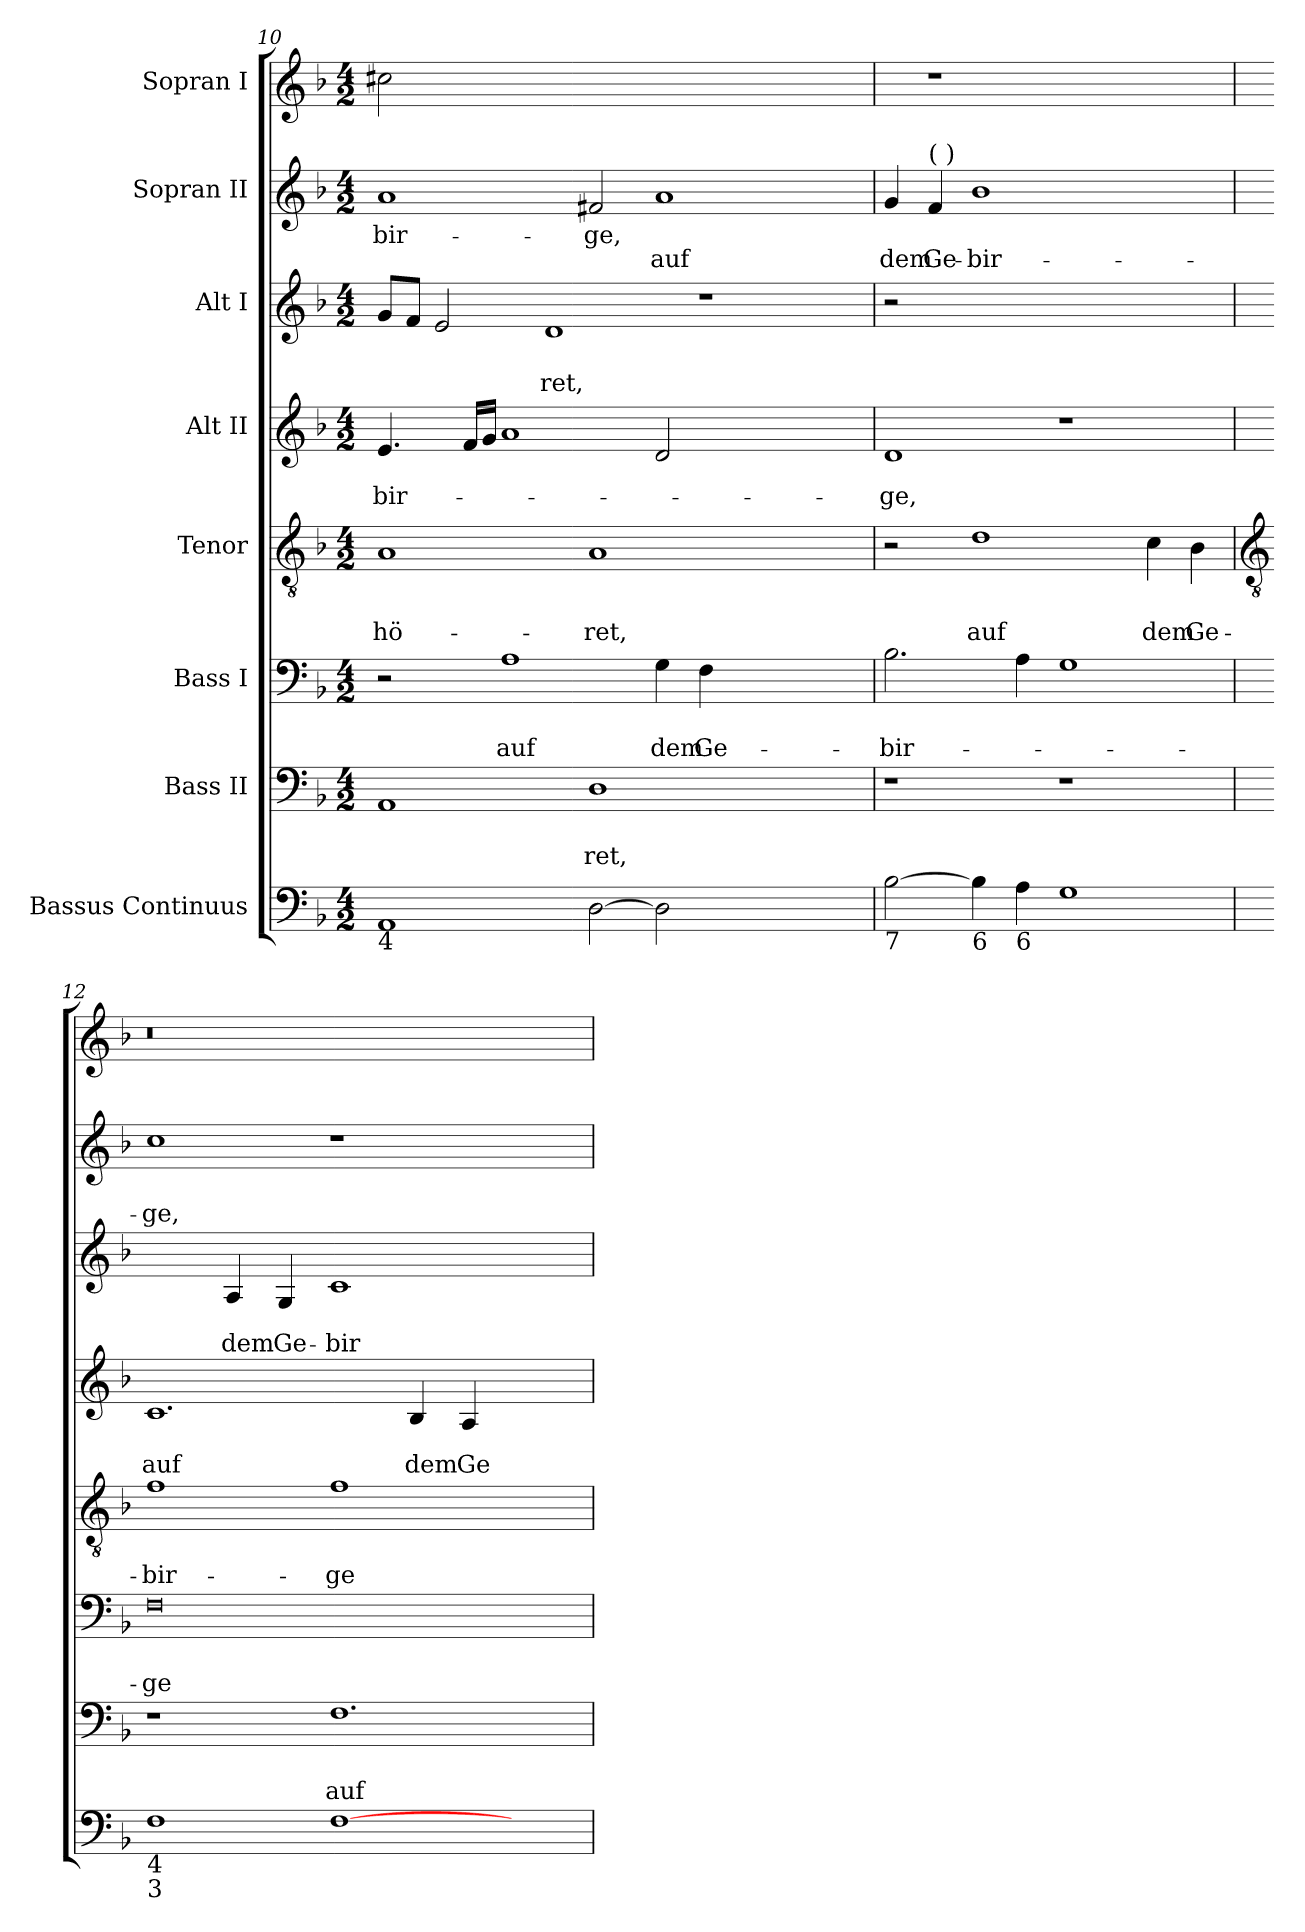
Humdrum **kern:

**kern	**kern	**text	**text	**kern	**text	**text	**kern	**text	**text	**kern	**text	**text	**kern	**text	**text	**kern	**text	**text	**kern	**text
*part8	*part7	*part7	*part7	*part6	*part6	*part6	*part5	*part5	*part5	*part4	*part4	*part4	*part3	*part3	*part3	*part2	*part2	*part2	*part1	*part1
*staff8	*staff7	*staff7	*staff7	*staff6	*staff6	*staff6	*staff5	*staff5	*staff5	*staff4	*staff4	*staff4	*staff3	*staff3	*staff3	*staff2	*staff2	*staff2	*staff1	*staff1
*I"Bassus Continuus	*I"Bass II	*	*	*I"Bass I	*	*	*I"Tenor	*	*	*I"Alt II	*	*	*I"Alt I	*	*	*I"Sopran II	*	*	*I"Sopran I	*
*clefF4	*clefF4	*	*	*clefF4	*	*	*clefGv2	*	*	*clefG2	*	*	*clefG2	*	*	*clefG2	*	*	*clefG2	*
*k[b-]	*k[b-]	*	*	*k[b-]	*	*	*k[b-]	*	*	*k[b-]	*	*	*k[b-]	*	*	*k[b-]	*	*	*k[b-]	*
*F:	*F:	*	*	*F:	*	*	*F:	*	*	*F:	*	*	*F:	*	*	*F:	*	*	*F:	*
*M4/2	*M4/2	*	*	*M4/2	*	*	*M4/2	*	*	*M4/2	*	*	*M4/2	*	*	*M4/2	*	*	*M4/2	*
=10	=10	=10	=10	=10	=10	=10	=10	=10	=10	=10	=10	=10	=10	=10	=10	=10	=10	=10	=10	=10
!LO:TX:b:t=4	!	!	!	!	!	!	!	!	!	!	!	!	!	!	!	!	!	!	!	!
!	!	!	!	!	!	!	!	!	!LO:LY:b	!	!	!LO:LY:b	!	!	!	!	!LO:LY:b	!	!	!
1AA	1AA	.	.	2r	.	.	1A	.	-hö-	4.e	.	-bir-	8gL	.	.	1a	-bir-	.	2cc#X	.
.	.	.	.	.	.	.	.	.	.	.	.	.	8fJ	.	.	.	.	.	.	.
.	.	.	.	.	.	.	.	.	.	.	.	.	2e	.	.	.	.	.	.	.
.	.	.	.	.	.	.	.	.	.	16fLL	.	.	.	.	.	.	.	.	.	.
.	.	.	.	.	.	.	.	.	.	16gJJ	.	.	.	.	.	.	.	.	.	.
!	!	!	!	!	!	!LO:LY:b	!	!	!	!	!	!	!	!	!	!	!	!	!	!LO:LY:b
.	.	.	.	1A	.	auf	.	.	.	1a	.	.	.	.	.	.	.	.	[1ddyy	ret,
!	!	!	!	!	!	!	!	!	!	!	!	!	!	!	!LO:LY:b	!	!	!	!	!
.	.	.	.	.	.	.	.	.	.	.	.	.	1d	.	-ret,	.	.	.	.	.
!	!	!	!LO:LY:b	!	!	!	!	!	!LO:LY:b	!	!	!	!	!	!	!	!LO:LY:b	!	!	!
[2D	1D	.	-ret,	.	.	.	1A	.	-ret,	.	.	.	.	.	.	2f#X	-ge,	.	.	.
!	!	!	!	!	!	!LO:LY:b	!	!	!	!	!	!	!	!	!	!	!	!LO:LY:b	!	!
2D]	.	.	.	4G	.	dem	.	.	.	2d	.	.	.	.	.	1a	.	auf	2.ddyy_	.
!	!	!	!	!	!	!LO:LY:b	!	!	!	!	!	!	!	!	!	!	!	!	!	!
.	.	.	.	4F	.	Ge-	.	.	.	.	.	.	1r	.	.	.	.	.	.	.
2.ryy	2.ryy	.	.	2.ryy	.	.	2.ryy	.	.	2.ryy	.	.	.	.	.	.	.	.	.	.
.	.	.	.	.	.	.	.	.	.	.	.	.	.	.	.	.	.	.	2ryy	.
.	.	.	.	.	.	.	.	.	.	.	.	.	.	.	.	4ryy	.	.	.	.
=11	=11	=11	=11	=11	=11	=11	=11	=11	=11	=11	=11	=11	=11	=11	=11	=11	=11	=11	=11	=11
!LO:TX:b:t=7	!	!	!	!	!	!	!	!	!	!	!	!	!	!	!	!	!	!	!	!
!	!	!	!	!	!	!LO:LY:b	!	!	!	!	!	!LO:LY:b	!	!	!	!	!	!LO:LY:b	!	!
[2B-	1r	.	.	2.B-	.	-bir-	2r	.	.	1d	.	-ge,	2r	.	.	4g	.	dem	4ddyy]	.
!	!	!	!	!	!	!	!	!	!	!	!	!	!	!	!	!LO:TX:a:t=(  )	!	!	!	!
!	!	!	!	!	!	!	!	!	!	!	!	!	!	!	!	!	!	!LO:LY:b	!	!
.	.	.	.	.	.	.	.	.	.	.	.	.	.	.	.	4f	.	Ge-	1r	.
!LO:TX:b:t=6	!	!	!	!	!	!	!	!	!	!	!	!	!	!	!	!	!	!	!	!
!	!	!	!	!	!	!	!	!	!LO:LY:b	!	!	!	!	!	!LO:LY:b	!	!	!LO:LY:b	!	!
4B-]	.	.	.	.	.	.	1d	.	auf	.	.	.	[2B-yy	.	auf___	1b-	.	-bir-	.	.
!LO:TX:b:t=6	!	!	!	!	!	!	!	!	!	!	!	!	!	!	!	!	!	!	!	!
4A	.	.	.	4A	.	.	.	.	.	.	.	.	.	.	.	.	.	.	.	.
1G	1r	.	.	1G	.	.	.	.	.	1r	.	.	1ryy	.	.	.	.	.	.	.
.	.	.	.	.	.	.	.	.	.	.	.	.	.	.	.	.	.	.	2.ryy	.
!	!	!	!	!	!	!	!	!	!LO:LY:b	!	!	!	!	!	!	!	!	!	!	!
.	.	.	.	.	.	.	4c	.	dem	.	.	.	.	.	.	2ryy	.	.	.	.
!	!	!	!	!	!	!	!	!	!LO:LY:b	!	!	!	!	!	!	!	!	!	!	!
.	.	.	.	.	.	.	4B-	.	Ge-	.	.	.	.	.	.	.	.	.	.	.
!!LO:LB:g=z
=12	=12	=12	=12	=12	=12	=12	=12	=12	=12	=12	=12	=12	=12	=12	=12	=12	=12	=12	=12	=12
*	*	*	*	*	*	*	*clefGv2	*	*	*	*	*	*	*	*	*	*	*	*	*
!LO:TX:b:t=4	!	!	!	!	!	!	!	!	!	!	!	!	!	!	!	!	!	!	!	!
!LO:TX:b:t=3	!	!	!	!	!	!	!	!	!	!	!	!	!	!	!	!	!	!	!	!
!	!	!	!	!	!	!LO:LY:b	!	!	!LO:LY:b	!	!	!LO:LY:b	!	!	!LO:LY:b	!	!	!LO:LY:b	!	!
1F	1r	.	.	0F	.	-ge	1f	.	-bir-	1.c	.	auf	2B-yy]	.	___	1cc	.	-ge,	0r	.
!	!	!	!	!	!	!	!	!	!	!	!	!	!	!	!LO:LY:b	!	!	!	!	!
.	.	.	.	.	.	.	.	.	.	.	.	.	4A	.	dem	.	.	.	.	.
!	!	!	!	!	!	!	!	!	!	!	!	!	!	!	!LO:LY:b	!	!	!	!	!
.	.	.	.	.	.	.	.	.	.	.	.	.	4G	.	Ge-	.	.	.	.	.
!	!	!	!LO:LY:b	!	!	!	!	!	!LO:LY:b	!	!	!	!	!	!LO:LY:b	!	!	!	!	!
[1F	1.F	.	auf	.	.	.	1f	.	-ge	.	.	.	1c	.	-bir-	1r	.	.	.	.
!	!	!	!	!	!	!	!	!	!	!	!	!LO:LY:b	!	!	!	!	!	!	!	!
.	.	.	.	.	.	.	.	.	.	4B-	.	dem	.	.	.	.	.	.	.	.
!	!	!	!	!	!	!	!	!	!	!	!	!LO:LY:b	!	!	!	!	!	!	!	!
.	.	.	.	.	.	.	.	.	.	4A	.	Ge-	.	.	.	.	.	.	.	.
2ryy	.	.	.	2ryy	.	.	2ryy	.	.	2ryy	.	.	2ryy	.	.	2ryy	.	.	2ryy	.
=	=	=	=	=	=	=	=	=	=	=	=	=	=	=	=	=	=	=	=	=
*-	*-	*-	*-	*-	*-	*-	*-	*-	*-	*-	*-	*-	*-	*-	*-	*-	*-	*-	*-	*-
